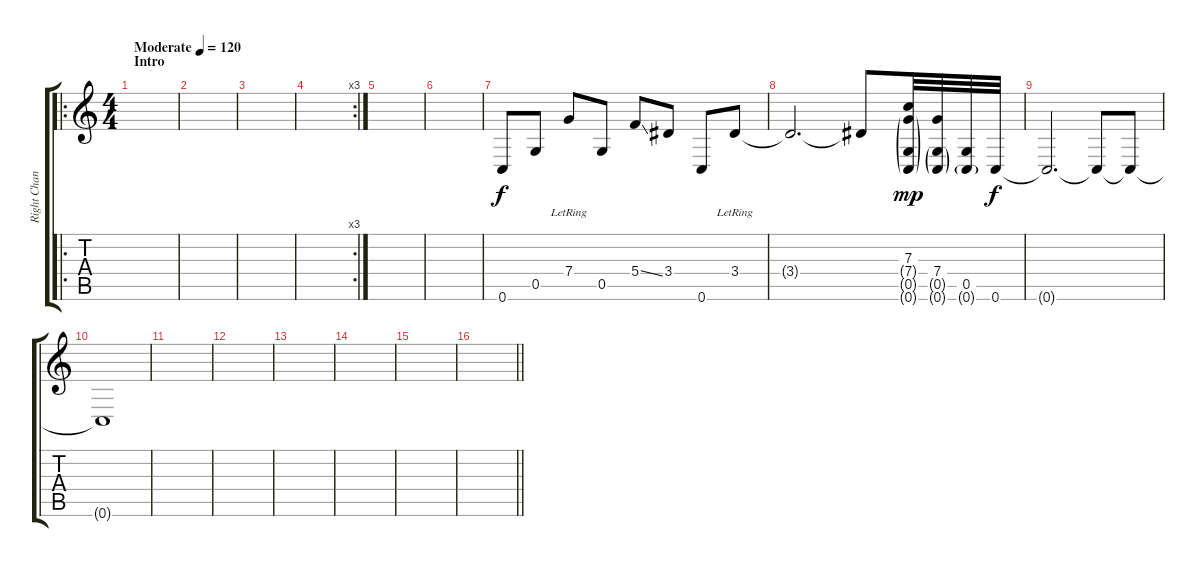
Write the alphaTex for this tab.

\track ("Right Channel" "Right Chan") {instrument electricguitarclean}
\staff {score tabs}
\tuning (D4 A3 F3 C3 G2 C2) {hide}
\ro
\ts (4 4)
\section ("" "Intro")
\tempo (120 "Moderate")
\clef g2
\ks c
|
|
|
\rc 3
|
|
|
0.6.8 0.5.8 7.4{lr}.8 0.5.8 5.4{ss}.8 3.4.8 0.6.8 3.4{lr}.8 |
3.4{t}.2{d} 3.4{t}.8 (7.3 7.4{g} 0.5{g} 0.6{g}).32{dy mp} (7.4 0.5{g} 0.6{g}).32 (0.5 0.6{g}).32 0.6.32{dy f} |
0.6{t}.2{d} 0.6{t}.8 0.6{t}.8 |
0.6{t}.1 |
|
|
|
|
|
\barLineRight lightlight
